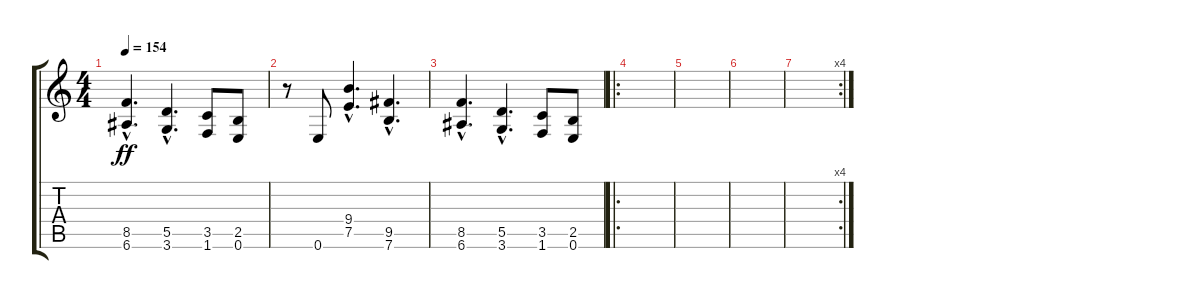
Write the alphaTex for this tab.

\track "" {instrument overdrivenguitar}
\staff {score tabs}
\tuning (E4 B3 G3 D3 A2 E2) {hide}
\ts (4 4)
\tempo 154
\clef g2
\ks c
(8.5{hac} 6.6{hac}).4{d dy ff} (5.5{hac} 3.6{hac}).4{d} (3.5 1.6).8 (2.5 0.6).8 |
r.8 0.6.8 (9.4{hac} 7.5{hac}).4{d} (9.5{hac} 7.6{hac}).4{d} |
(8.5{hac} 6.6{hac}).4{d} (5.5{hac} 3.6{hac}).4{d} (3.5 1.6).8 (2.5 0.6).8 |
\ro
|
|
|
\rc 4
